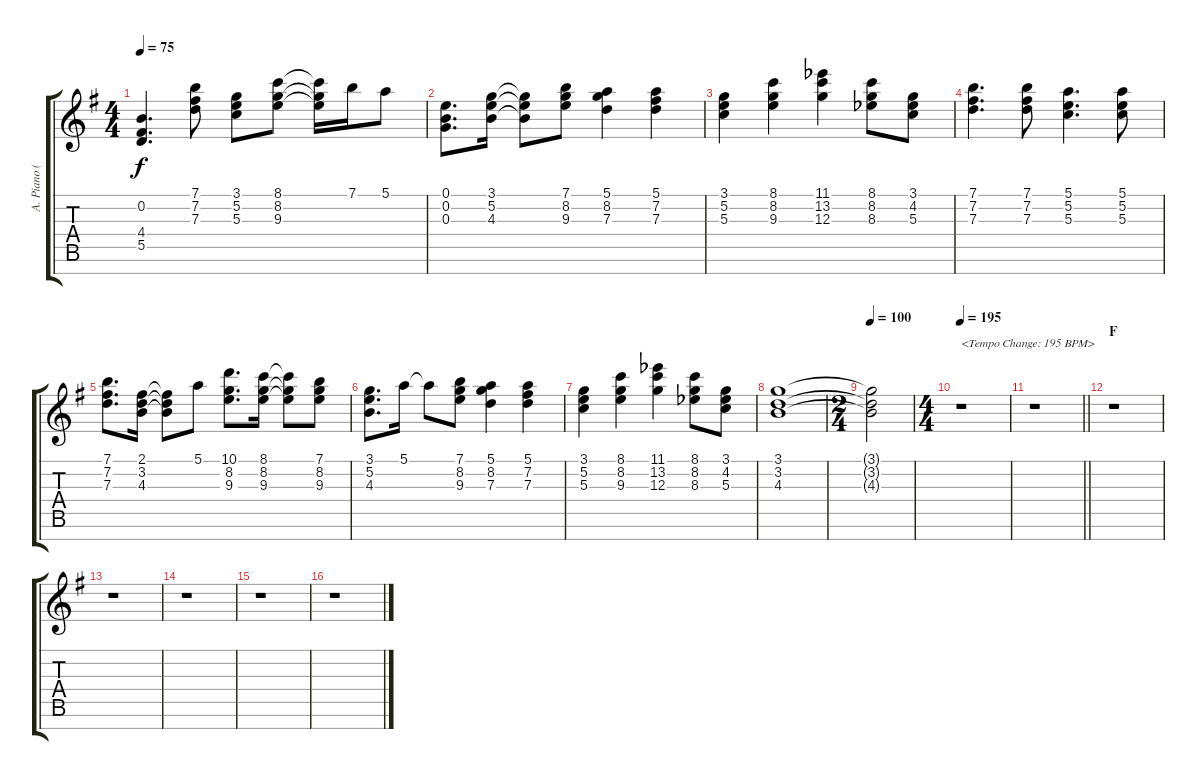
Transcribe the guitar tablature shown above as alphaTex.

\track ("A. Piano (Right Hand)" "A. Piano (") {instrument acousticgrandpiano}
\staff {score tabs}
\tuning (E5 B4 G4 D4 A3 E3 B2) {hide}
\ts (4 4)
\tempo 75
\clef g2
\ks g
(0.2 4.4 5.5).4{d dy f} (7.1 7.2 7.3).8 (3.1 5.2 5.3).8 (8.1 8.2 9.3).8 (8.1{t} 8.2{t} 9.3{t}).16 7.1.16 5.1.8 |
(0.1 0.2 0.3).8{d} (3.1 5.2 4.3).16 (3.1{t} 5.2{t} 4.3{t}).8 (7.1 8.2 9.3).8 (5.1 8.2 7.3).4 (5.1 7.2 7.3).4 |
(3.1 5.2 5.3).4 (8.1 8.2 9.3).4 (11.1{acc b} 13.2 12.3).4 (8.1 8.2 8.3{acc b}).8 (3.1 4.2{acc b} 5.3).8 |
(7.1 7.2 7.3).4{d} (7.1 7.2 7.3).8 (5.1 5.2 5.3).4{d} (5.1 5.2 5.3).8 |
(7.1 7.2 7.3).8{d} (2.1 3.2 4.3).16 (2.1{t} 3.2{t} 4.3{t}).8 5.1.8 (10.1 8.2 9.3).8{d} (8.1 8.2 9.3).16 (8.1{t} 8.2{t} 9.3{t}).8 (7.1 8.2 9.3).8 |
(3.1 5.2 4.3).8{d} 5.1.16 5.1{t}.8 (7.1 8.2 9.3).8 (5.1 8.2 7.3).4 (5.1 7.2 7.3).4 |
(3.1 5.2 5.3).4 (8.1 8.2 9.3).4 (11.1{acc b} 13.2 12.3).4 (8.1 8.2 8.3{acc b}).8 (3.1 4.2{acc b} 5.3).8 |
(3.1 3.2 4.3).1 |
\ts (2 4)
\tempo 100
(3.1{t} 3.2{t} 4.3{t}).2 |
\ts (4 4)
\tempo 195
r.1{txt "<Tempo Change: 195 BPM>"} |
\barLineRight lightlight
r.1 |
\section ("" "F")
r.1 |
r.1 |
r.1 |
r.1 |
r.1
